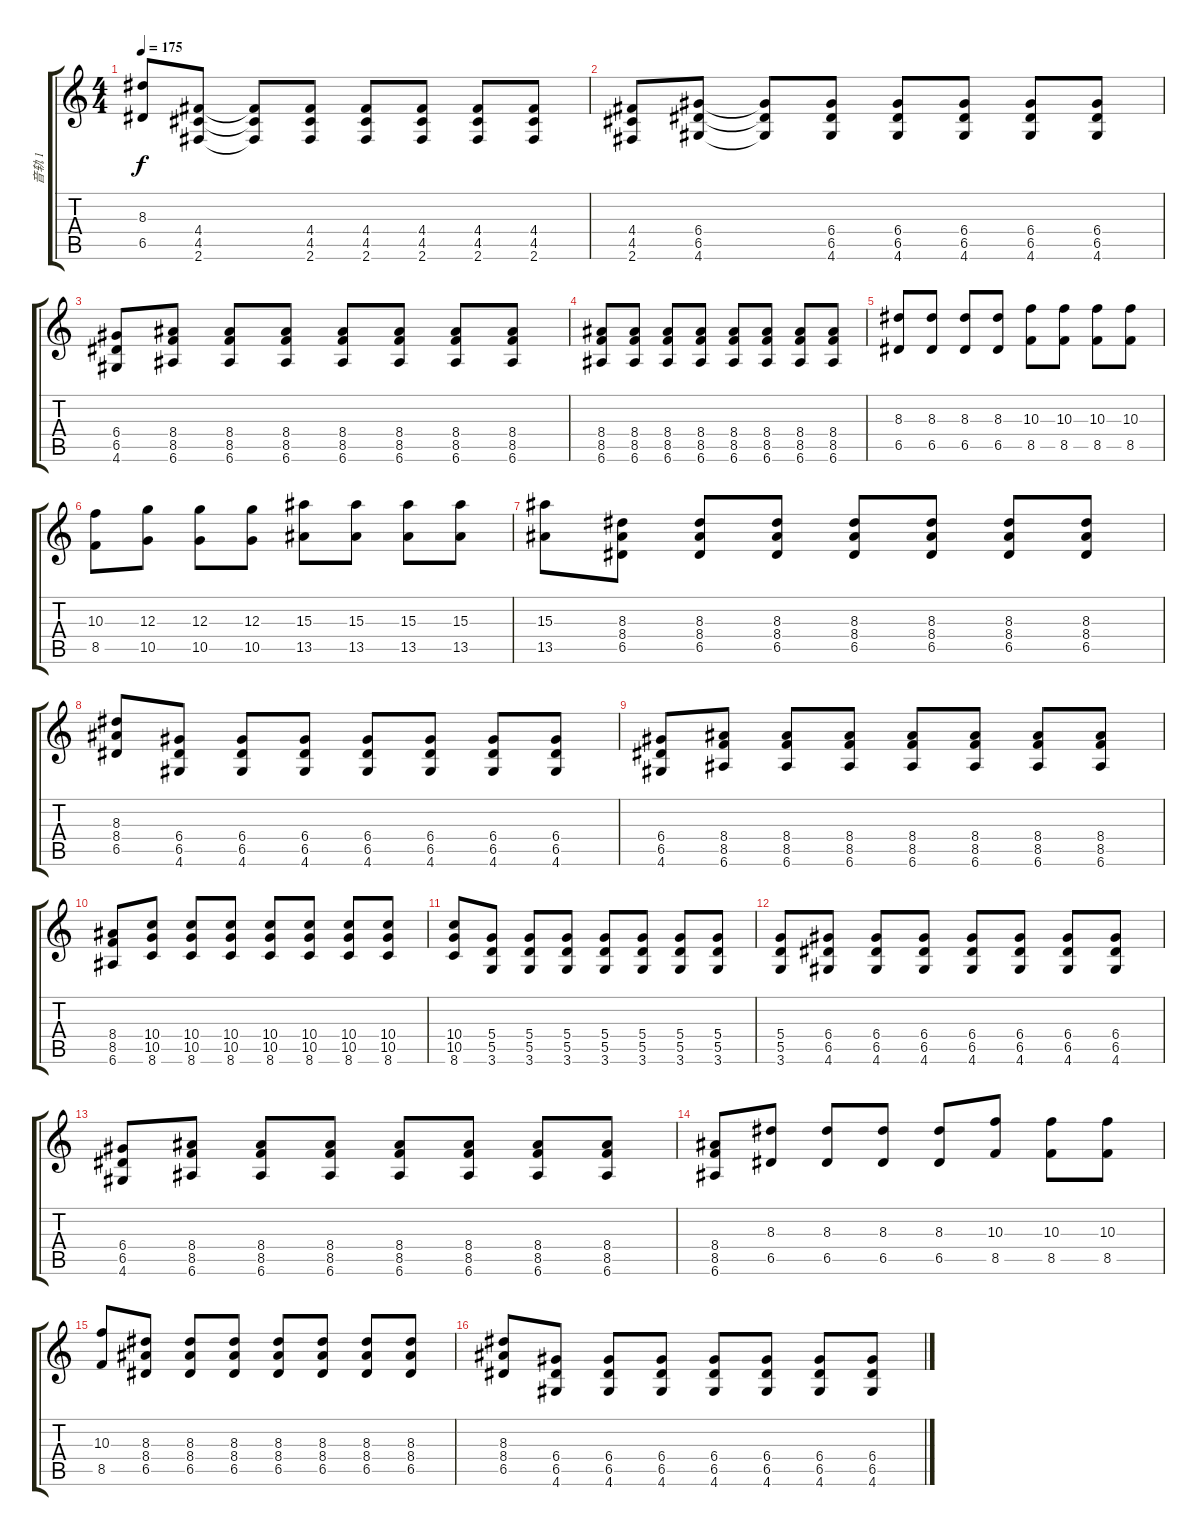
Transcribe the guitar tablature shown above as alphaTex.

\track ("音轨 1" "音轨 1") {instrument overdrivenguitar}
\staff {score tabs}
\tuning (E4 B3 G3 D3 A2 E2) {hide}
\ts (4 4)
\tempo 175
\clef g2
\ks c
(8.3 6.5).8{dy f} (4.4 4.5 2.6).8 (4.4{t} 4.5{t} 2.6{t}).8 (4.4 4.5 2.6).8 (4.4 4.5 2.6).8 (4.4 4.5 2.6).8 (4.4 4.5 2.6).8 (4.4 4.5 2.6).8 |
(4.4 4.5 2.6).8 (6.4 6.5 4.6).8 (6.4{t} 6.5{t} 4.6{t}).8 (6.4 6.5 4.6).8 (6.4 6.5 4.6).8 (6.4 6.5 4.6).8 (6.4 6.5 4.6).8 (6.4 6.5 4.6).8 |
(6.4 6.5 4.6).8 (8.4 8.5 6.6).8 (8.4 8.5 6.6).8 (8.4 8.5 6.6).8 (8.4 8.5 6.6).8 (8.4 8.5 6.6).8 (8.4 8.5 6.6).8 (8.4 8.5 6.6).8 |
(8.4 8.5 6.6).8 (8.4 8.5 6.6).8 (8.4 8.5 6.6).8 (8.4 8.5 6.6).8 (8.4 8.5 6.6).8 (8.4 8.5 6.6).8 (8.4 8.5 6.6).8 (8.4 8.5 6.6).8 |
(8.3 6.5).8 (8.3 6.5).8 (8.3 6.5).8 (8.3 6.5).8 (10.3 8.5).8 (10.3 8.5).8 (10.3 8.5).8 (10.3 8.5).8 |
(10.3 8.5).8 (12.3 10.5).8 (12.3 10.5).8 (12.3 10.5).8 (15.3 13.5).8 (15.3 13.5).8 (15.3 13.5).8 (15.3 13.5).8 |
(15.3 13.5).8 (8.3 8.4 6.5).8 (8.3 8.4 6.5).8 (8.3 8.4 6.5).8 (8.3 8.4 6.5).8 (8.3 8.4 6.5).8 (8.3 8.4 6.5).8 (8.3 8.4 6.5).8 |
(8.3 8.4 6.5).8 (6.4 6.5 4.6).8 (6.4 6.5 4.6).8 (6.4 6.5 4.6).8 (6.4 6.5 4.6).8 (6.4 6.5 4.6).8 (6.4 6.5 4.6).8 (6.4 6.5 4.6).8 |
(6.4 6.5 4.6).8 (8.4 8.5 6.6).8 (8.4 8.5 6.6).8 (8.4 8.5 6.6).8 (8.4 8.5 6.6).8 (8.4 8.5 6.6).8 (8.4 8.5 6.6).8 (8.4 8.5 6.6).8 |
(8.4 8.5 6.6).8 (10.4 10.5 8.6).8 (10.4 10.5 8.6).8 (10.4 10.5 8.6).8 (10.4 10.5 8.6).8 (10.4 10.5 8.6).8 (10.4 10.5 8.6).8 (10.4 10.5 8.6).8 |
(10.4 10.5 8.6).8 (5.4 5.5 3.6).8 (5.4 5.5 3.6).8 (5.4 5.5 3.6).8 (5.4 5.5 3.6).8 (5.4 5.5 3.6).8 (5.4 5.5 3.6).8 (5.4 5.5 3.6).8 |
(5.4 5.5 3.6).8 (6.4 6.5 4.6).8 (6.4 6.5 4.6).8 (6.4 6.5 4.6).8 (6.4 6.5 4.6).8 (6.4 6.5 4.6).8 (6.4 6.5 4.6).8 (6.4 6.5 4.6).8 |
(6.4 6.5 4.6).8 (8.4 8.5 6.6).8 (8.4 8.5 6.6).8 (8.4 8.5 6.6).8 (8.4 8.5 6.6).8 (8.4 8.5 6.6).8 (8.4 8.5 6.6).8 (8.4 8.5 6.6).8 |
(8.4 8.5 6.6).8 (8.3 6.5).8 (8.3 6.5).8 (8.3 6.5).8 (8.3 6.5).8 (10.3 8.5).8 (10.3 8.5).8 (10.3 8.5).8 |
(10.3 8.5).8 (8.3 8.4 6.5).8 (8.3 8.4 6.5).8 (8.3 8.4 6.5).8 (8.3 8.4 6.5).8 (8.3 8.4 6.5).8 (8.3 8.4 6.5).8 (8.3 8.4 6.5).8 |
(8.3 8.4 6.5).8 (6.4 6.5 4.6).8 (6.4 6.5 4.6).8 (6.4 6.5 4.6).8 (6.4 6.5 4.6).8 (6.4 6.5 4.6).8 (6.4 6.5 4.6).8 (6.4 6.5 4.6).8
